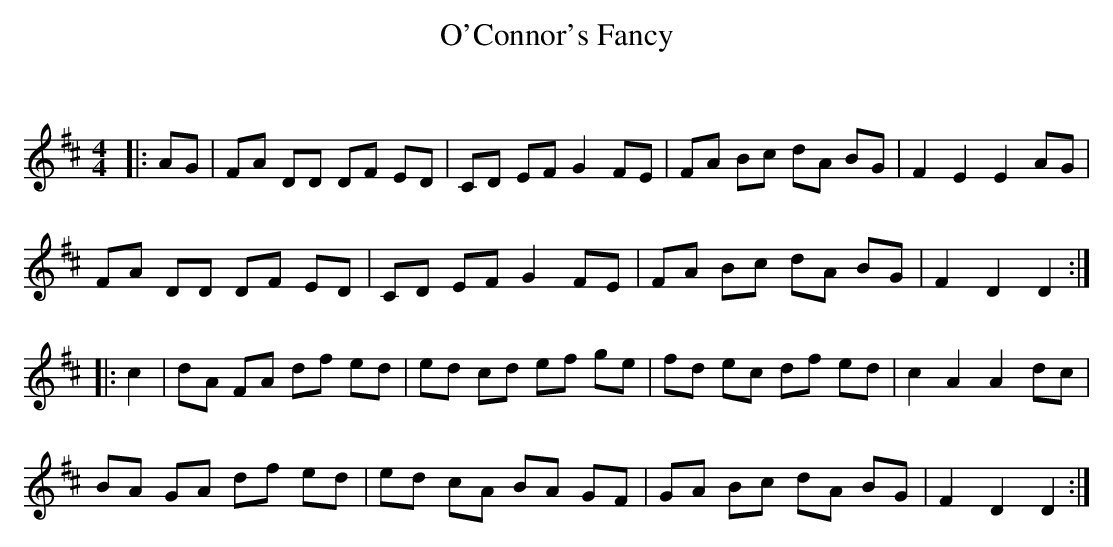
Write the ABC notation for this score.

X:1
T: O'Connor's Fancy
C:
Q: 232
K:D
M:4/4
L:1/8
|:AG|FA DD DF ED|CD EF G2 FE|FA Bc dA BG|F2 E2 E2 AG|
FA DD DF ED|CD EF G2 FE|FA Bc dA BG|F2 D2 D2:|
|:c2|dA FA df ed|ed cd ef ge|fd ec df ed|c2 A2 A2 dc|
BA GA df ed|ed cA BA GF|GA Bc dA BG|F2 D2 D2:|
